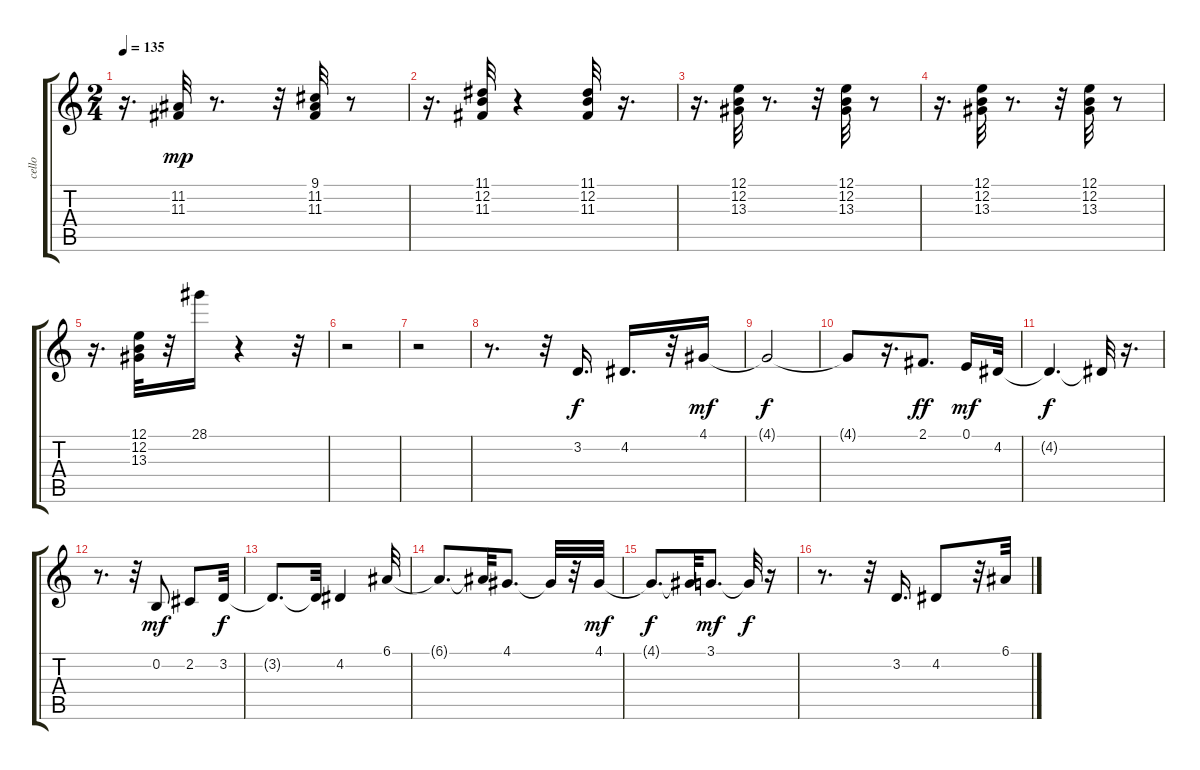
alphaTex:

\track ("cello" "cello") {instrument stringensemble1}
\staff {score tabs}
\tuning (E4 B3 G3 D3 A2 E2) {hide}
\ts (2 4)
\tempo 135
\clef g2
\ks c
r.16{d dy mp} (11.2 11.3).32 r.8{d} r.32 (9.1 11.2 11.3).32 r.8 |
r.16{d} (11.1 12.2 11.3).32 r.4 (11.1 12.2 11.3).32 r.16{d} |
r.16{d} (12.1 12.2 13.3).32 r.8{d} r.32 (12.1 12.2 13.3).32 r.8 |
r.16{d} (12.1 12.2 13.3).32 r.8{d} r.32 (12.1 12.2 13.3).32 r.8 |
r.16{d} (12.1 12.2 13.3).32 r.32 28.1.16 r.4 r.32 |
r.2 |
r.2 |
r.8{d} r.32 3.2.16{d dy f} 4.2.16{d} r.32 4.1.16{dy mf} |
4.1{t}.2{dy f} |
4.1{t}.8 r.16{d} 2.1.8{d dy ff} 0.1.16{dy mf} 4.2.32 |
4.2{t}.4{d dy f} 4.2{t}.32 r.16{d} |
r.8{d} r.32 0.2.8{dy mf} 2.2.8 3.2.32{dy f} |
3.2{t}.8{d} 3.2{t}.32 4.2.4 6.1.32 |
6.1{t}.8{d} 6.1{t}.32 4.1.8{d} 4.1{t}.32 r.32 4.1.32{dy mf} |
4.1{t}.8{d dy f} 4.1{t}.32 3.1.8{d dy mf} 3.1{t}.32{dy f} r.16 |
r.8{d} r.32 3.2.16{d} 4.2.8 r.32 6.1.32
